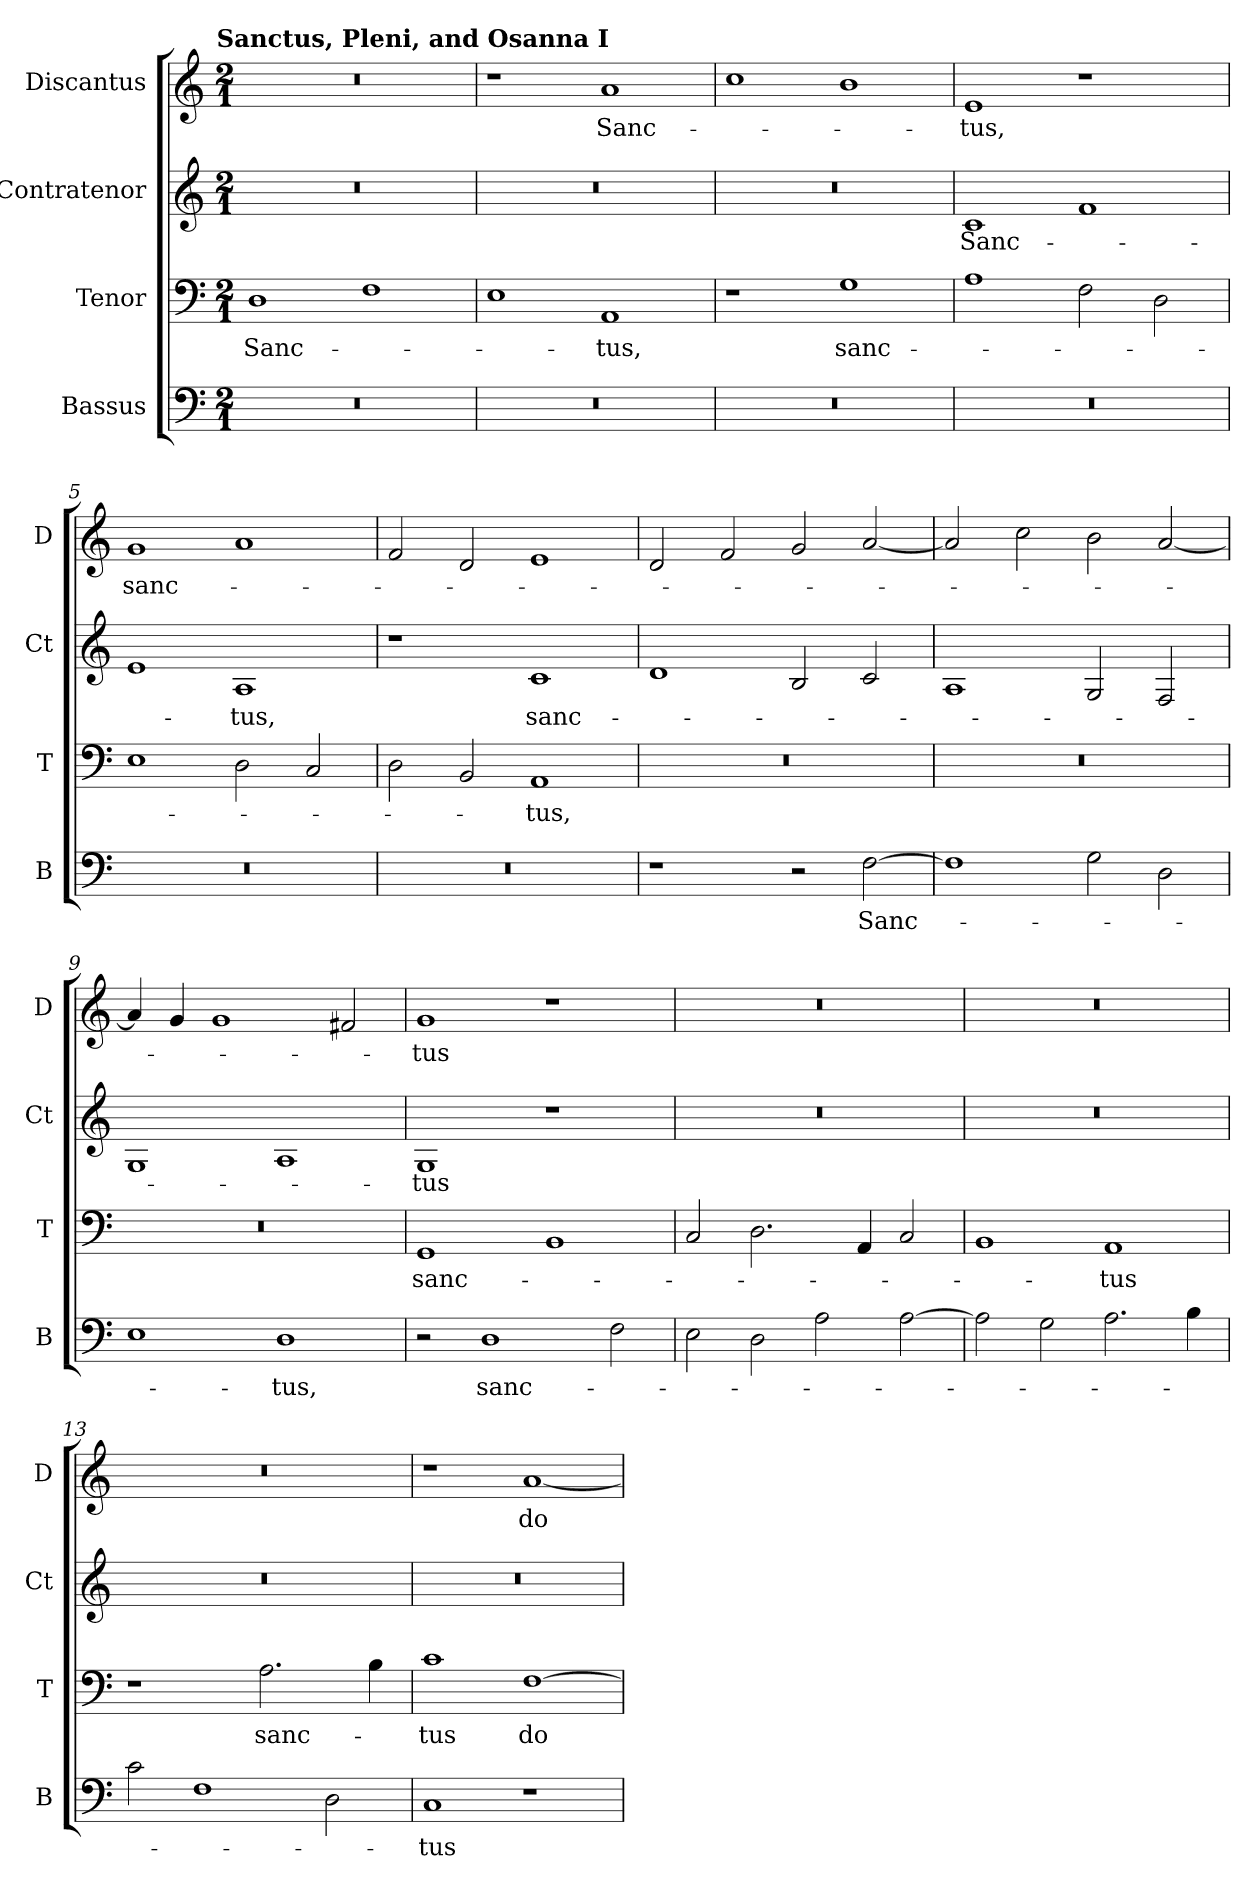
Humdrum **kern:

**kern	**text	**kern	**text	**kern	**text	**kern	**text
*part4	*part4	*part3	*part3	*part2	*part2	*part1	*part1
*staff4	*staff4	*staff3	*staff3	*staff2	*staff2	*staff1	*staff1
*I"Bassus	*	*I"Tenor	*	*I"Contratenor	*	*I"Discantus	*
*I'B	*	*I'T	*	*I'Ct	*	*I'D	*
*clefF4	*	*clefF4	*	*clefG2	*	*clefG2	*
*k[]	*	*k[]	*	*k[]	*	*k[]	*
!!LO:TX:omd:t=Sanctus, Pleni, and Osanna I
*M2/1	*	*M2/1	*	*M2/1	*	*M2/1	*
=1	=1	=1	=1	=1	=1	=1	=1
0r	.	1D	Sanc-	0r	.	0r	.
.	.	1F	.	.	.	.	.
=2	=2	=2	=2	=2	=2	=2	=2
0r	.	1E	.	0r	.	1r	.
.	.	1AA	-tus,	.	.	1a	Sanc-
=3	=3	=3	=3	=3	=3	=3	=3
0r	.	1r	.	0r	.	1cc	.
.	.	1G	sanc-	.	.	1b	.
=4	=4	=4	=4	=4	=4	=4	=4
0r	.	1A	.	1c	Sanc-	1e	-tus,
.	.	2F\	.	1f	.	1r	.
.	.	2D\	.	.	.	.	.
=5	=5	=5	=5	=5	=5	=5	=5
0r	.	1E	.	1e	.	1g	sanc-
.	.	2D\	.	1A	-tus,	1a	.
.	.	2C/	.	.	.	.	.
=6	=6	=6	=6	=6	=6	=6	=6
0r	.	2D\	.	1r	.	2f/	.
.	.	2BB/	.	.	.	2d/	.
.	.	1AA	-tus,	1c	sanc-	1e	.
=7	=7	=7	=7	=7	=7	=7	=7
1r	.	0r	.	1d	.	2d/	.
.	.	.	.	.	.	2f/	.
2r	.	.	.	2B/	.	2g/	.
[2F\	Sanc-	.	.	2c/	.	[2a/	.
=8	=8	=8	=8	=8	=8	=8	=8
1F]	.	0r	.	1A	.	2a/]	.
.	.	.	.	.	.	2cc\	.
2G\	.	.	.	2G/	.	2b\	.
2D\	.	.	.	2F/	.	[2a/	.
=9	=9	=9	=9	=9	=9	=9	=9
1E	.	0r	.	1G	.	4a/]	.
.	.	.	.	.	.	4g/	.
.	.	.	.	.	.	1g	.
1D	-tus,	.	.	1A	.	.	.
.	.	.	.	.	.	2f#X/	.
=10	=10	=10	=10	=10	=10	=10	=10
2r	.	1GG	sanc-	1G	-tus	1g	-tus
1D	sanc-	.	.	.	.	.	.
.	.	1BB	.	1r	.	1r	.
2F\	.	.	.	.	.	.	.
=11	=11	=11	=11	=11	=11	=11	=11
2E\	.	2C/	.	0r	.	0r	.
2D\	.	2.D\	.	.	.	.	.
2A\	.	.	.	.	.	.	.
.	.	4AA/	.	.	.	.	.
[2A\	.	2C/	.	.	.	.	.
=12	=12	=12	=12	=12	=12	=12	=12
2A\]	.	1BB	.	0r	.	0r	.
2G\	.	.	.	.	.	.	.
2.A\	.	1AA	-tus	.	.	.	.
4B\	.	.	.	.	.	.	.
=13	=13	=13	=13	=13	=13	=13	=13
2c\	.	1r	.	0r	.	0r	.
1F	.	.	.	.	.	.	.
.	.	2.A\	sanc-	.	.	.	.
2D\	.	.	.	.	.	.	.
.	.	4B\	.	.	.	.	.
=14	=14	=14	=14	=14	=14	=14	=14
1C	-tus	1c	-tus	0r	.	1r	.
1r	.	[1F	do-	.	.	[1a	do-
=	=	=	=	=	=	=	=
*-	*-	*-	*-	*-	*-	*-	*-
